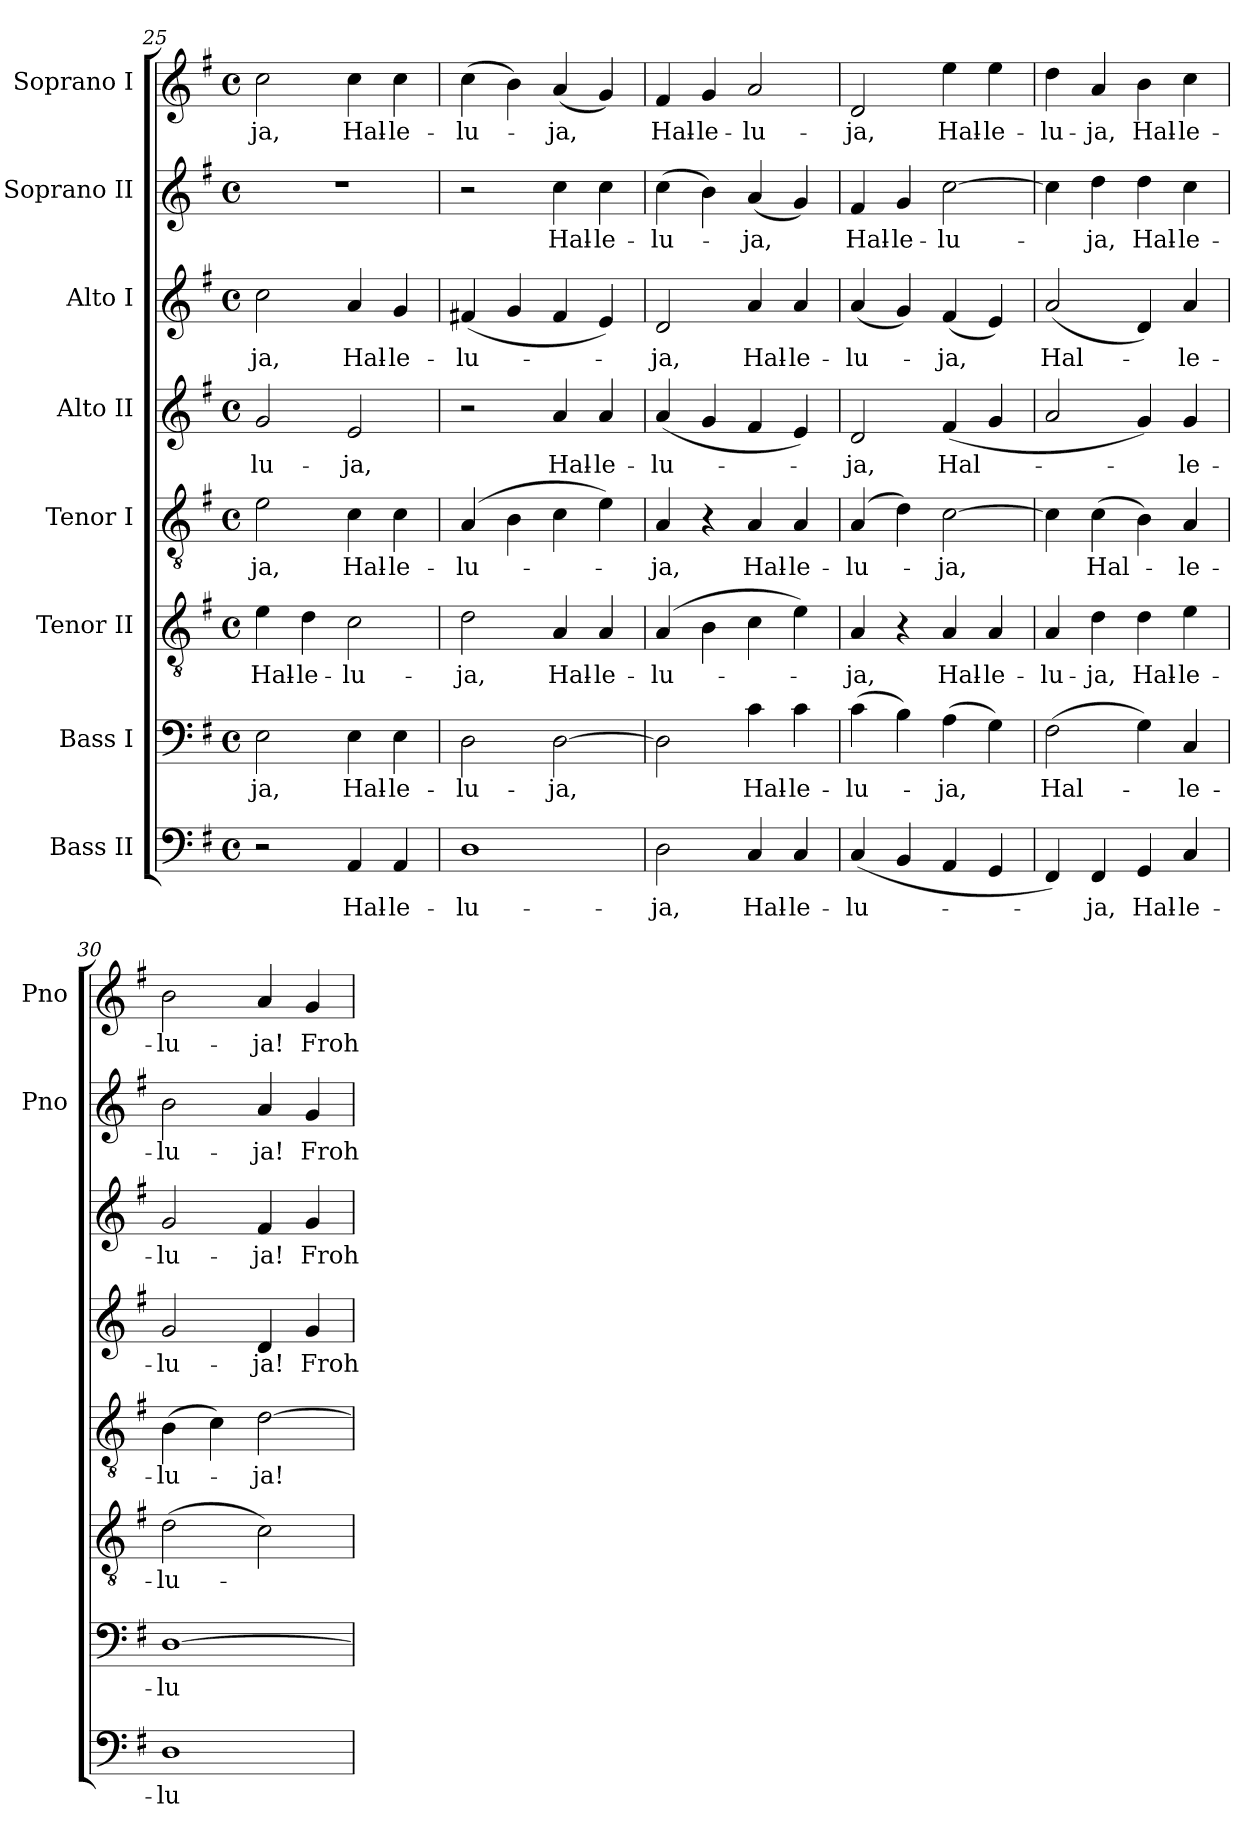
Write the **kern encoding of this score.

**kern	**text	**kern	**text	**kern	**text	**kern	**text	**kern	**text	**kern	**text	**kern	**text	**kern	**text
*part8	*part8	*part7	*part7	*part6	*part6	*part5	*part5	*part4	*part4	*part3	*part3	*part2	*part2	*part1	*part1
*staff8	*staff8	*staff7	*staff7	*staff6	*staff6	*staff5	*staff5	*staff4	*staff4	*staff3	*staff3	*staff2	*staff2	*staff1	*staff1
*I"Bass II	*	*I"Bass I	*	*I"Tenor II	*	*I"Tenor I	*	*I"Alto II	*	*I"Alto I	*	*I"Soprano II	*	*I"Soprano I	*
*	*	*	*	*	*	*	*	*	*	*	*	*I'Pno	*	*I'Pno	*
*clefF4	*	*clefF4	*	*clefGv2	*	*clefGv2	*	*clefG2	*	*clefG2	*	*clefG2	*	*clefG2	*
*k[f#]	*	*k[f#]	*	*k[f#]	*	*k[f#]	*	*k[f#]	*	*k[f#]	*	*k[f#]	*	*k[f#]	*
*G:	*	*G:	*	*G:	*	*G:	*	*G:	*	*G:	*	*G:	*	*G:	*
*M4/4	*	*M4/4	*	*M4/4	*	*M4/4	*	*M4/4	*	*M4/4	*	*M4/4	*	*M4/4	*
*met(c)	*	*met(c)	*	*met(c)	*	*met(c)	*	*met(c)	*	*met(c)	*	*met(c)	*	*met(c)	*
=25	=25	=25	=25	=25	=25	=25	=25	=25	=25	=25	=25	=25	=25	=25	=25
2r	.	2E\	-ja,	4e\	Hal-	2e\	-ja,	2g/	-lu-	2cc\	-ja,	1r	.	2cc\	-ja,
.	.	.	.	4d\	-le-	.	.	.	.	.	.	.	.	.	.
4AA/	Hal-	4E\	Hal-	2c\	-lu-	4c\	Hal-	2e/	-ja,	4a/	Hal-	.	.	4cc\	Hal-
4AA/	-le-	4E\	-le-	.	.	4c\	-le-	.	.	4g/	-le-	.	.	4cc\	-le-
=26	=26	=26	=26	=26	=26	=26	=26	=26	=26	=26	=26	=26	=26	=26	=26
1D	-lu-	2D\	-lu-	2d\	-ja,	(4A/	-lu-	2r	.	(4f#X/	-lu-	2r	.	(4cc\	-lu-
.	.	.	.	.	.	4B\	.	.	.	4g/	.	.	.	4b\)	.
.	.	[2D\	-ja,	4A/	Hal-	4c\	.	4a/	Hal-	4f#/	.	4cc\	Hal-	(4a/	-ja,
.	.	.	.	4A/	-le-	4e\)	.	4a/	-le-	4e/)	.	4cc\	-le-	4g/)	.
=27	=27	=27	=27	=27	=27	=27	=27	=27	=27	=27	=27	=27	=27	=27	=27
2D\	-ja,	2D\]	.	(4A/	-lu-	4A/	-ja,	(4a/	-lu-	2d/	-ja,	(4cc\	-lu-	4f#/	Hal-
.	.	.	.	4B\	.	4r	.	4g/	.	.	.	4b\)	.	4g/	-le-
4C/	Hal-	4c\	Hal-	4c\	.	4A/	Hal-	4f#/	.	4a/	Hal-	(4a/	-ja,	2a/	-lu-
4C/	-le-	4c\	-le-	4e\)	.	4A/	-le-	4e/)	.	4a/	-le-	4g/)	.	.	.
!!LO:LB:g=z
=28	=28	=28	=28	=28	=28	=28	=28	=28	=28	=28	=28	=28	=28	=28	=28
(4C/	-­lu-	(4c\	-­lu-	4A/	-­ja,	(4A/	-­lu-	2d/	-­ja,	(4a/	-­lu-	4f#/	Hal-	2d/	-­ja,
4BB/	.	4B\)	.	4r	.	4d\)	.	.	.	4g/)	.	4g/	-le-	.	.
4AA/	.	(4A\	-ja,	4A/	Hal-	[2c\	-ja,	(4f#/	Hal-	(4f#/	-ja,	[2cc\	-lu-	4ee\	Hal-
4GG/	.	4G\)	.	4A/	-le-	.	.	4g/	.	4e/)	.	.	.	4ee\	-le-
=29	=29	=29	=29	=29	=29	=29	=29	=29	=29	=29	=29	=29	=29	=29	=29
4FF#/)	.	(2F#\	Hal-	4A/	-lu-	4c\]	.	2a/	.	(2a/	Hal-	4cc\]	.	4dd\	-lu-
4FF#/	-ja,	.	.	4d\	-ja,	(4c\	Hal-	.	.	.	.	4dd\	-ja,	4a/	-ja,
4GG/	Hal-	4G\)	.	4d\	Hal-	4B\)	.	4g/)	.	4d/)	.	4dd\	Hal-	4b\	Hal-
4C/	-le-	4C/	-le-	4e\	-le-	4A/	-le-	4g/	-le-	4a/	-le-	4cc\	-le-	4cc\	-le-
=30	=30	=30	=30	=30	=30	=30	=30	=30	=30	=30	=30	=30	=30	=30	=30
1D	-lu-	[1D	-lu-	(2d\	-lu-	(4B\	-lu-	2g/	-lu-	2g/	-lu-	2b\	-lu-	2b\	-lu-
.	.	.	.	.	.	4c\)	.	.	.	.	.	.	.	.	.
.	.	.	.	2c\)	.	[2d\	-ja!	4d/	-ja!	4f#/	-ja!	4a/	-ja!	4a/	-ja!
.	.	.	.	.	.	.	.	4g/	Froh-	4g/	Froh-	4g/	Froh-	4g/	Froh-
=	=	=	=	=	=	=	=	=	=	=	=	=	=	=	=
*-	*-	*-	*-	*-	*-	*-	*-	*-	*-	*-	*-	*-	*-	*-	*-
